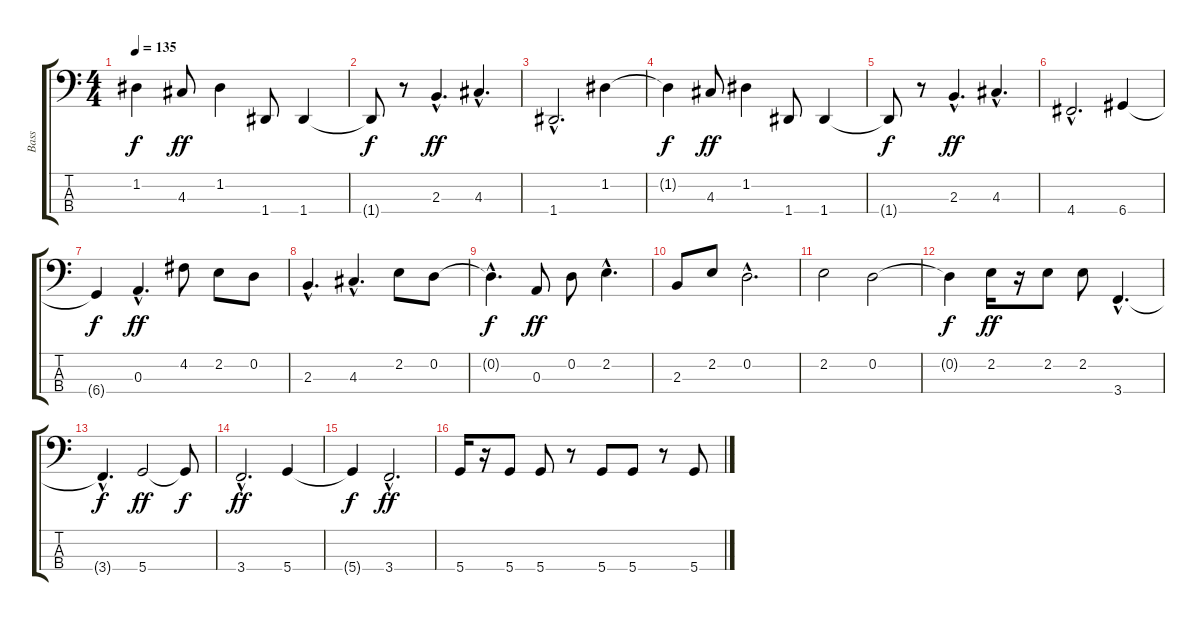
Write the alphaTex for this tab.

\track ("Bass" "Bass") {instrument electricbassfinger}
\staff {score tabs}
\tuning (G2 D2 A1 D1) {hide}
\ts (4 4)
\tempo 135
\clef f4
\ks c
1.2{t}.4{dy f} 4.3.8{dy ff} 1.2.4 1.4.8 1.4.4 |
1.4{t}.8{dy f} r.8 2.3{hac}.4{d dy ff} 4.3{hac}.4{d} |
1.4{hac}.2{d} 1.2.4 |
1.2{t}.4{dy f} 4.3.8{dy ff} 1.2.4 1.4.8 1.4.4 |
1.4{t}.8{dy f} r.8 2.3{hac}.4{d dy ff} 4.3{hac}.4{d} |
4.4{hac}.2{d} 6.4.4 |
6.4{t}.4{dy f} 0.3{hac}.4{d dy ff} 4.2.8 2.2.8 0.2.8 |
2.3{hac}.4{d} 4.3{hac}.4{d} 2.2.8 0.2.8 |
0.2{hac t}.4{d dy f} 0.3.8{dy ff} 0.2.8 2.2{hac}.4{d} |
2.3.8 2.2.8 0.2{hac}.2{d} |
2.2.2 0.2.2 |
0.2{t}.4{dy f} 2.2.16{dy ff} r.16 2.2.8 2.2.8 3.4{hac}.4{d} |
3.4{hac t}.4{d dy f} 5.4.2{dy ff} 5.4{t}.8{dy f} |
3.4{hac}.2{d dy ff} 5.4.4 |
5.4{t}.4{dy f} 3.4{hac}.2{d dy ff} |
5.4.16 r.16 5.4.8 5.4.8 r.8 5.4.8 5.4.8 r.8 5.4.8
